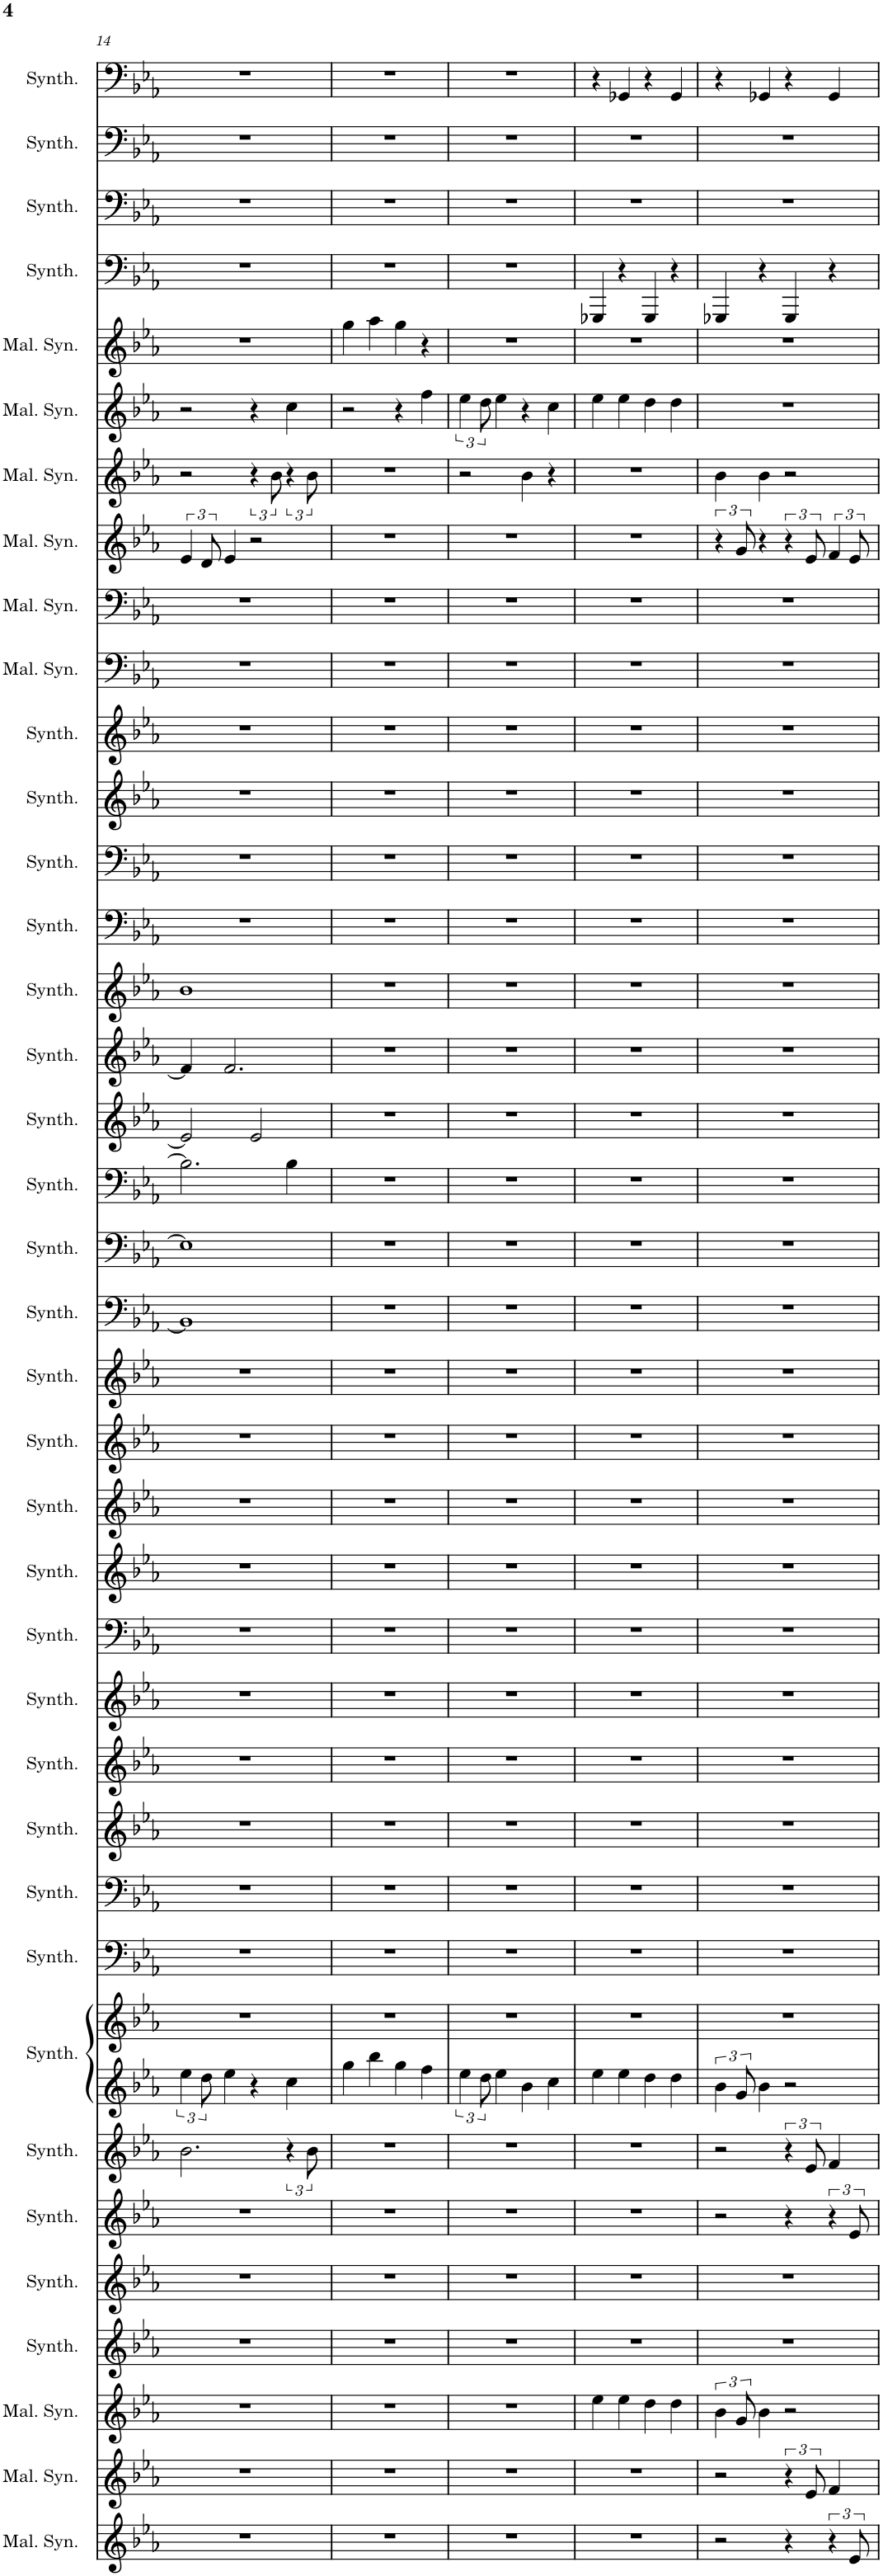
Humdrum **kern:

**kern	**kern	**kern	**kern	**kern	**kern	**kern	**kern	**kern	**kern	**kern	**kern	**kern	**kern	**kern	**kern	**kern	**kern	**kern	**kern	**kern	**kern	**kern	**kern	**kern	**kern	**kern	**kern	**kern	**kern	**kern	**kern	**kern	**kern	**kern	**kern	**kern	**kern	**kern
*part38	*part37	*part36	*part35	*part34	*part33	*part32	*part31	*part31	*part30	*part29	*part28	*part27	*part26	*part25	*part24	*part23	*part22	*part21	*part20	*part19	*part18	*part17	*part16	*part15	*part14	*part13	*part12	*part11	*part10	*part9	*part8	*part7	*part6	*part5	*part4	*part3	*part2	*part1
*staff39	*staff38	*staff37	*staff36	*staff35	*staff34	*staff33	*staff32	*staff31	*staff30	*staff29	*staff28	*staff27	*staff26	*staff25	*staff24	*staff23	*staff22	*staff21	*staff20	*staff19	*staff18	*staff17	*staff16	*staff15	*staff14	*staff13	*staff12	*staff11	*staff10	*staff9	*staff8	*staff7	*staff6	*staff5	*staff4	*staff3	*staff2	*staff1
*I"Mallet Synthesizer	*I"Mallet Synthesizer	*I"Mallet Synthesizer, Synth	*I"Saw Synthesizer	*I"Saw Synthesizer	*I"Saw Synthesizer	*I"Saw Synthesizer	*I"Saw Synthesizer, Piano	*	*I"Saw Synthesizer	*I"Saw Synthesizer	*I"Saw Synthesizer	*I"Saw Synthesizer	*I"Saw Synthesizer, Harmony 2	*I"Saw Synthesizer	*I"Saw Synthesizer	*I"Saw Synthesizer	*I"Saw Synthesizer	*I"Saw Synthesizer, Harmony 1	*I"String Synthesizer	*I"String Synthesizer	*I"String Synthesizer	*I"String Synthesizer	*I"String Synthesizer	*I"String Synthesizer, Clean GTR	*I"String Synthesizer	*I"String Synthesizer	*I"String Synthesizer	*I"String Synthesizer, Choir	*I"Mallet Synthesizer	*I"Mallet Synthesizer	*I"Mallet Synthesizer	*I"Mallet Synthesizer	*I"Mallet Synthesizer	*I"Mallet Synthesizer, Center Lead 1	*I"Bass Synthesizer	*I"Bass Synthesizer	*I"Bass Synthesizer	*I"Bass Synthesizer, Bass GTR
*I'Mal. Syn.	*I'Mal. Syn.	*I'Mal. Syn.	*I'Synth.	*I'Synth.	*I'Synth.	*I'Synth.	*I'Synth.	*	*I'Synth.	*I'Synth.	*I'Synth.	*I'Synth.	*I'Synth.	*I'Synth.	*I'Synth.	*I'Synth.	*I'Synth.	*I'Synth.	*I'Synth.	*I'Synth.	*I'Synth.	*I'Synth.	*I'Synth.	*I'Synth.	*I'Synth.	*I'Synth.	*I'Synth.	*I'Synth.	*I'Mal. Syn.	*I'Mal. Syn.	*I'Mal. Syn.	*I'Mal. Syn.	*I'Mal. Syn.	*I'Mal. Syn.	*I'Synth.	*I'Synth.	*I'Synth.	*I'Synth.
!!LO:PB:g=z
*clefG2	*clefG2	*clefG2	*clefG2	*clefG2	*clefG2	*clefG2	*clefG2	*clefG2	*clefF4	*clefF4	*clefG2	*clefG2	*clefG2	*clefF4	*clefG2	*clefG2	*clefG2	*clefG2	*clefF4	*clefF4	*clefF4	*clefG2	*clefG2	*clefG2	*clefF4	*clefF4	*clefG2	*clefG2	*clefF4	*clefF4	*clefG2	*clefG2	*clefG2	*clefG2	*clefF4	*clefF4	*clefF4	*clefF4
*k[b-e-a-]	*k[b-e-a-]	*k[b-e-a-]	*k[b-e-a-]	*k[b-e-a-]	*k[b-e-a-]	*k[b-e-a-]	*k[b-e-a-]	*k[b-e-a-]	*k[b-e-a-]	*k[b-e-a-]	*k[b-e-a-]	*k[b-e-a-]	*k[b-e-a-]	*k[b-e-a-]	*k[b-e-a-]	*k[b-e-a-]	*k[b-e-a-]	*k[b-e-a-]	*k[b-e-a-]	*k[b-e-a-]	*k[b-e-a-]	*k[b-e-a-]	*k[b-e-a-]	*k[b-e-a-]	*k[b-e-a-]	*k[b-e-a-]	*k[b-e-a-]	*k[b-e-a-]	*k[b-e-a-]	*k[b-e-a-]	*k[b-e-a-]	*k[b-e-a-]	*k[b-e-a-]	*k[b-e-a-]	*k[b-e-a-]	*k[b-e-a-]	*k[b-e-a-]	*k[b-e-a-]
*M4/4	*M4/4	*M4/4	*M4/4	*M4/4	*M4/4	*M4/4	*M4/4	*M4/4	*M4/4	*M4/4	*M4/4	*M4/4	*M4/4	*M4/4	*M4/4	*M4/4	*M4/4	*M4/4	*M4/4	*M4/4	*M4/4	*M4/4	*M4/4	*M4/4	*M4/4	*M4/4	*M4/4	*M4/4	*M4/4	*M4/4	*M4/4	*M4/4	*M4/4	*M4/4	*M4/4	*M4/4	*M4/4	*M4/4
=14	=14	=14	=14	=14	=14	=14	=14	=14	=14	=14	=14	=14	=14	=14	=14	=14	=14	=14	=14	=14	=14	=14	=14	=14	=14	=14	=14	=14	=14	=14	=14	=14	=14	=14	=14	=14	=14	=14
1r	1r	1r	1r	1r	1r	2.b-\	6ee-\	1r	1r	1r	1r	1r	1r	1r	1r	1r	1r	1r	1BB-]	1E-]	2.B-\]	2e-/]	4f/]	1b-	1r	1r	1r	1r	1r	1r	6e-/	2r	2r	1r	1r	1r	1r	1r
.	.	.	.	.	.	.	12dd\	.	.	.	.	.	.	.	.	.	.	.	.	.	.	.	.	.	.	.	.	.	.	.	12d/	.	.	.	.	.	.	.
.	.	.	.	.	.	.	4ee-\	.	.	.	.	.	.	.	.	.	.	.	.	.	.	.	2.f/	.	.	.	.	.	.	.	4e-/	.	.	.	.	.	.	.
.	.	.	.	.	.	.	4r	.	.	.	.	.	.	.	.	.	.	.	.	.	.	2e-/	.	.	.	.	.	.	.	.	2r	6r	4r	.	.	.	.	.
.	.	.	.	.	.	.	.	.	.	.	.	.	.	.	.	.	.	.	.	.	.	.	.	.	.	.	.	.	.	.	.	12b-\	.	.	.	.	.	.
.	.	.	.	.	.	6r	4cc\	.	.	.	.	.	.	.	.	.	.	.	.	.	4B-\	.	.	.	.	.	.	.	.	.	.	6r	4cc\	.	.	.	.	.
.	.	.	.	.	.	12b-\	.	.	.	.	.	.	.	.	.	.	.	.	.	.	.	.	.	.	.	.	.	.	.	.	.	12b-\	.	.	.	.	.	.
=15	=15	=15	=15	=15	=15	=15	=15	=15	=15	=15	=15	=15	=15	=15	=15	=15	=15	=15	=15	=15	=15	=15	=15	=15	=15	=15	=15	=15	=15	=15	=15	=15	=15	=15	=15	=15	=15	=15
1r	1r	1r	1r	1r	1r	1r	4gg\	1r	1r	1r	1r	1r	1r	1r	1r	1r	1r	1r	1r	1r	1r	1r	1r	1r	1r	1r	1r	1r	1r	1r	1r	1r	2r	4gg\	1r	1r	1r	1r
.	.	.	.	.	.	.	4bb-\	.	.	.	.	.	.	.	.	.	.	.	.	.	.	.	.	.	.	.	.	.	.	.	.	.	.	4aa-\	.	.	.	.
.	.	.	.	.	.	.	4gg\	.	.	.	.	.	.	.	.	.	.	.	.	.	.	.	.	.	.	.	.	.	.	.	.	.	4r	4gg\	.	.	.	.
.	.	.	.	.	.	.	4ff\	.	.	.	.	.	.	.	.	.	.	.	.	.	.	.	.	.	.	.	.	.	.	.	.	.	4ff\	4r	.	.	.	.
=16	=16	=16	=16	=16	=16	=16	=16	=16	=16	=16	=16	=16	=16	=16	=16	=16	=16	=16	=16	=16	=16	=16	=16	=16	=16	=16	=16	=16	=16	=16	=16	=16	=16	=16	=16	=16	=16	=16
1r	1r	1r	1r	1r	1r	1r	6ee-\	1r	1r	1r	1r	1r	1r	1r	1r	1r	1r	1r	1r	1r	1r	1r	1r	1r	1r	1r	1r	1r	1r	1r	1r	2r	6ee-\	1r	1r	1r	1r	1r
.	.	.	.	.	.	.	12dd\	.	.	.	.	.	.	.	.	.	.	.	.	.	.	.	.	.	.	.	.	.	.	.	.	.	12dd\	.	.	.	.	.
.	.	.	.	.	.	.	4ee-\	.	.	.	.	.	.	.	.	.	.	.	.	.	.	.	.	.	.	.	.	.	.	.	.	.	4ee-\	.	.	.	.	.
.	.	.	.	.	.	.	4b-\	.	.	.	.	.	.	.	.	.	.	.	.	.	.	.	.	.	.	.	.	.	.	.	.	4b-\	4r	.	.	.	.	.
.	.	.	.	.	.	.	4cc\	.	.	.	.	.	.	.	.	.	.	.	.	.	.	.	.	.	.	.	.	.	.	.	.	4r	4cc\	.	.	.	.	.
=17	=17	=17	=17	=17	=17	=17	=17	=17	=17	=17	=17	=17	=17	=17	=17	=17	=17	=17	=17	=17	=17	=17	=17	=17	=17	=17	=17	=17	=17	=17	=17	=17	=17	=17	=17	=17	=17	=17
1r	1r	4ee-\	1r	1r	1r	1r	4ee-\	1r	1r	1r	1r	1r	1r	1r	1r	1r	1r	1r	1r	1r	1r	1r	1r	1r	1r	1r	1r	1r	1r	1r	1r	1r	4ee-\	1r	4GGG-X/	1r	1r	4r
.	.	4ee-\	.	.	.	.	4ee-\	.	.	.	.	.	.	.	.	.	.	.	.	.	.	.	.	.	.	.	.	.	.	.	.	.	4ee-\	.	4r	.	.	4GG-X/
.	.	4dd\	.	.	.	.	4dd\	.	.	.	.	.	.	.	.	.	.	.	.	.	.	.	.	.	.	.	.	.	.	.	.	.	4dd\	.	4GGG-/	.	.	4r
.	.	4dd\	.	.	.	.	4dd\	.	.	.	.	.	.	.	.	.	.	.	.	.	.	.	.	.	.	.	.	.	.	.	.	.	4dd\	.	4r	.	.	4GG-/
=18	=18	=18	=18	=18	=18	=18	=18	=18	=18	=18	=18	=18	=18	=18	=18	=18	=18	=18	=18	=18	=18	=18	=18	=18	=18	=18	=18	=18	=18	=18	=18	=18	=18	=18	=18	=18	=18	=18
2r	2r	6b-\	1r	1r	2r	2r	6b-\	1r	1r	1r	1r	1r	1r	1r	1r	1r	1r	1r	1r	1r	1r	1r	1r	1r	1r	1r	1r	1r	1r	1r	6r	4b-\	1r	1r	4GGG-X/	1r	1r	4r
.	.	12g/	.	.	.	.	12g/	.	.	.	.	.	.	.	.	.	.	.	.	.	.	.	.	.	.	.	.	.	.	.	12g/	.	.	.	.	.	.	.
.	.	4b-\	.	.	.	.	4b-\	.	.	.	.	.	.	.	.	.	.	.	.	.	.	.	.	.	.	.	.	.	.	.	4r	4b-\	.	.	4r	.	.	4GG-X/
4r	6r	2r	.	.	4r	6r	2r	.	.	.	.	.	.	.	.	.	.	.	.	.	.	.	.	.	.	.	.	.	.	.	6r	2r	.	.	4GGG-/	.	.	4r
.	12e-/	.	.	.	.	12e-/	.	.	.	.	.	.	.	.	.	.	.	.	.	.	.	.	.	.	.	.	.	.	.	.	12e-/	.	.	.	.	.	.	.
6r	4f/	.	.	.	6r	4f/	.	.	.	.	.	.	.	.	.	.	.	.	.	.	.	.	.	.	.	.	.	.	.	.	6f/	.	.	.	4r	.	.	4GG-/
12e-/	.	.	.	.	12e-/	.	.	.	.	.	.	.	.	.	.	.	.	.	.	.	.	.	.	.	.	.	.	.	.	.	12e-/	.	.	.	.	.	.	.
=	=	=	=	=	=	=	=	=	=	=	=	=	=	=	=	=	=	=	=	=	=	=	=	=	=	=	=	=	=	=	=	=	=	=	=	=	=	=
*-	*-	*-	*-	*-	*-	*-	*-	*-	*-	*-	*-	*-	*-	*-	*-	*-	*-	*-	*-	*-	*-	*-	*-	*-	*-	*-	*-	*-	*-	*-	*-	*-	*-	*-	*-	*-	*-	*-
